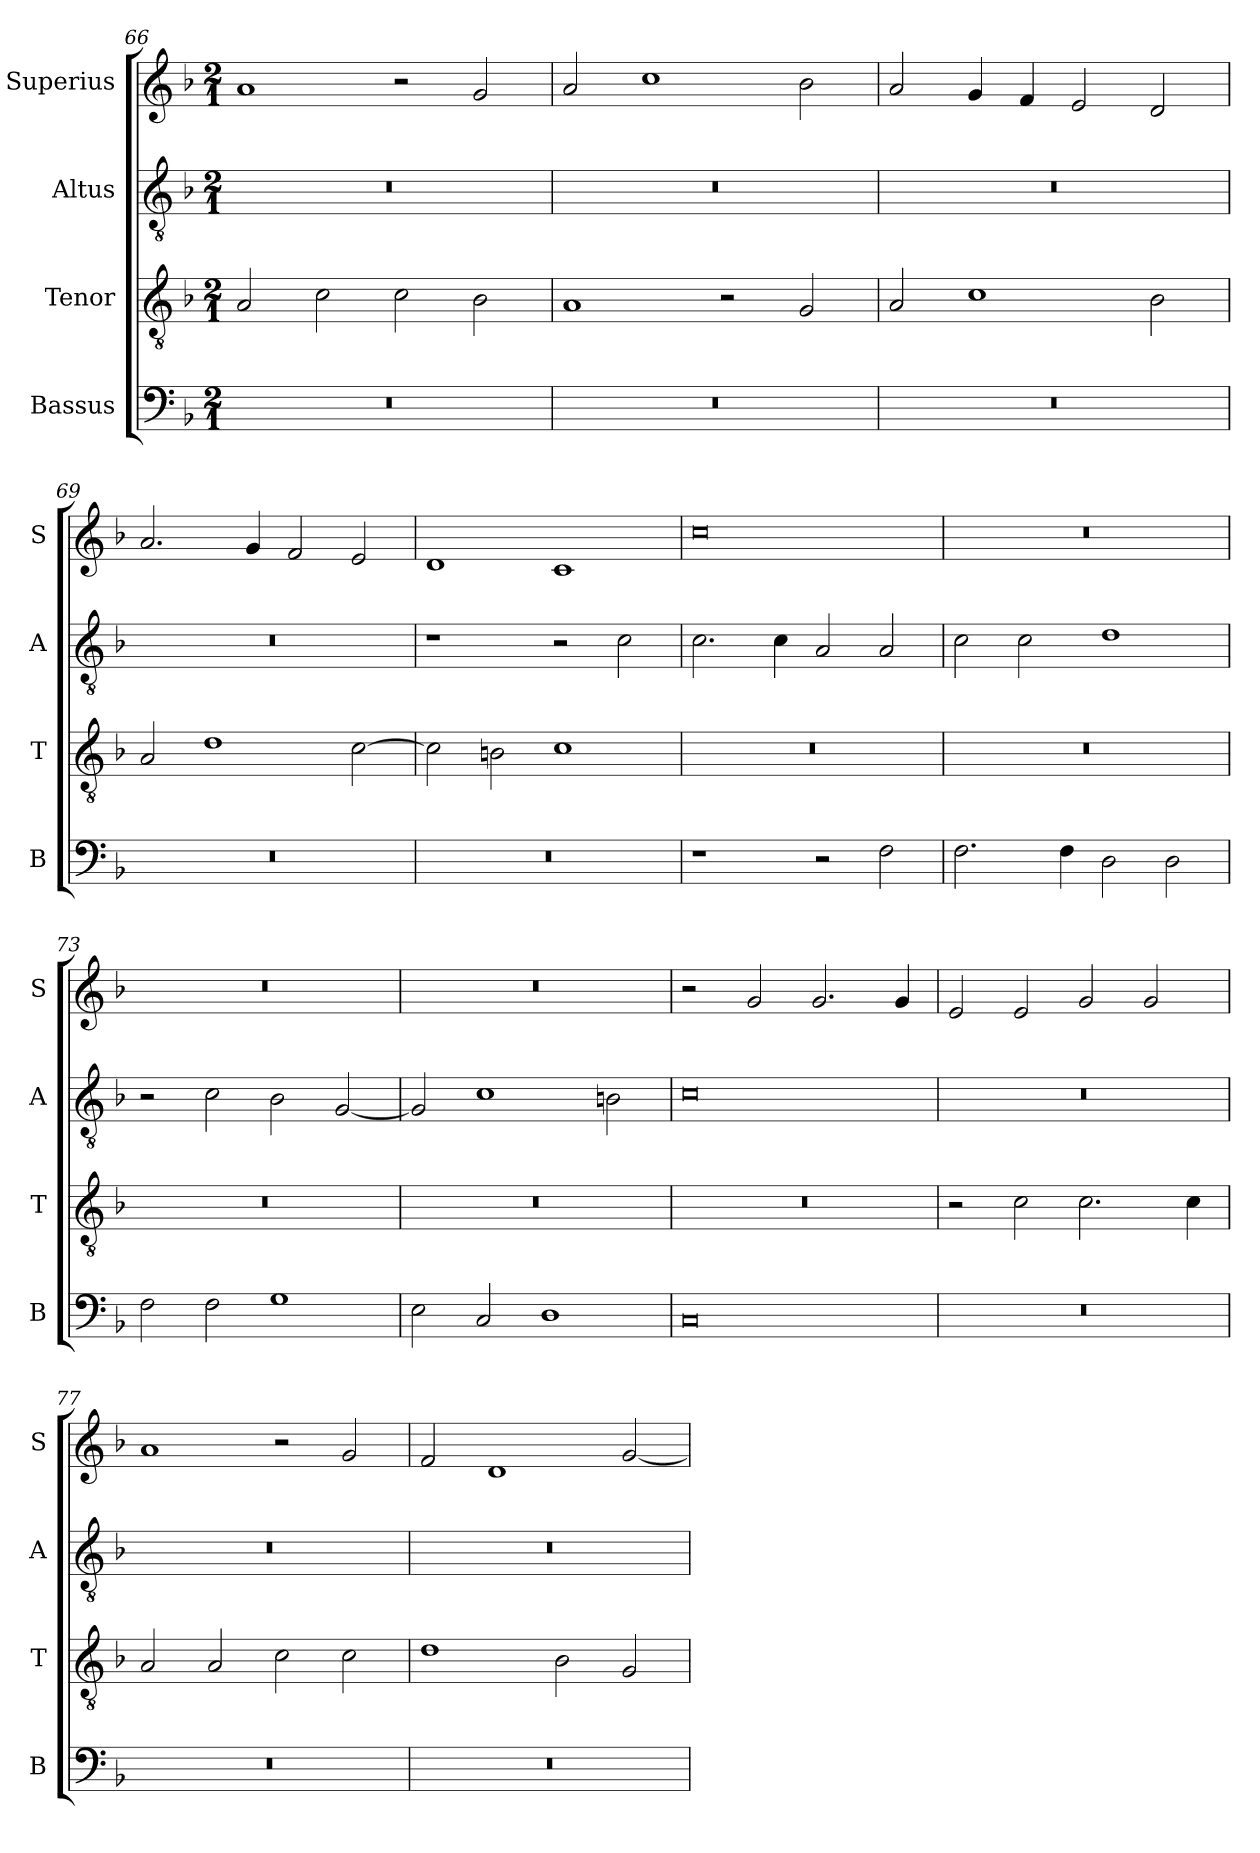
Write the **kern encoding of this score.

**kern	**kern	**kern	**kern
*part4	*part3	*part2	*part1
*staff4	*staff3	*staff2	*staff1
*I"Bassus	*I"Tenor	*I"Altus	*I"Superius
*I'B	*I'T	*I'A	*I'S
*clefF4	*clefGv2	*clefGv2	*clefG2
*k[b-]	*k[b-]	*k[b-]	*k[b-]
*M2/1	*M2/1	*M2/1	*M2/1
=66	=66	=66	=66
0r	2A/	0r	1a
.	2c\	.	.
.	2c\	.	2r
.	2B-\	.	2g/
=67	=67	=67	=67
0r	1A	0r	2a/
.	.	.	1cc
.	2r	.	.
.	2G/	.	2b-\
=68	=68	=68	=68
0r	2A/	0r	2a/
.	1c	.	4g/
.	.	.	4f/
.	.	.	2e/
.	2B-\	.	2d/
=69	=69	=69	=69
0r	2A/	0r	2.a/
.	1d	.	.
.	.	.	4g/
.	.	.	2f/
.	[2c\	.	2e/
=70	=70	=70	=70
0r	2c\]	1r	1d
.	2Bn\	.	.
.	1c	2r	1c
.	.	2c\	.
=71	=71	=71	=71
1r	0r	2.c\	0cc
.	.	4c\	.
2r	.	2A/	.
2F\	.	2A/	.
=72	=72	=72	=72
2.F\	0r	2c\	0r
.	.	2c\	.
4F\	.	.	.
2D\	.	1d	.
2D\	.	.	.
=73	=73	=73	=73
2F\	0r	2r	0r
2F\	.	2c\	.
1G	.	2B-\	.
.	.	[2G/	.
=74	=74	=74	=74
2E\	0r	2G/]	0r
2C/	.	1c	.
1D	.	.	.
.	.	2Bn\	.
=75	=75	=75	=75
0C	0r	0c	2r
.	.	.	2g/
.	.	.	2.g/
.	.	.	4g/
=76	=76	=76	=76
0r	2r	0r	2e/
.	2c\	.	2e/
.	2.c\	.	2g/
.	.	.	2g/
.	4c\	.	.
=77	=77	=77	=77
0r	2A/	0r	1a
.	2A/	.	.
.	2c\	.	2r
.	2c\	.	2g/
=78	=78	=78	=78
0r	1d	0r	2f/
.	.	.	1d
.	2B-\	.	.
.	2G/	.	[2g/
=	=	=	=
*-	*-	*-	*-
